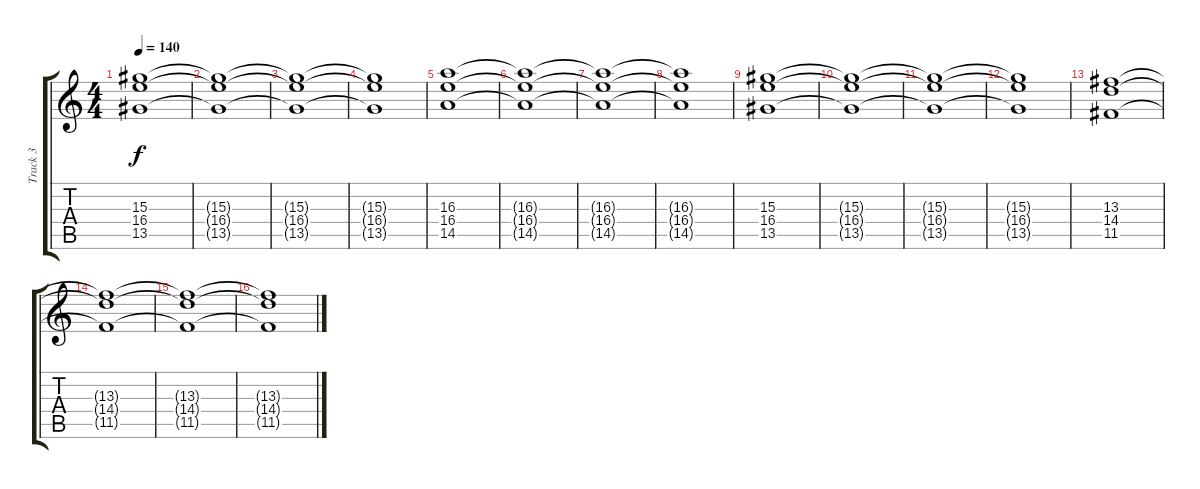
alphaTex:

\track ("Track 3" "Track 3") {instrument distortionguitar}
\staff {score tabs}
\tuning (D4 A3 F3 C3 G2 D2) {hide}
\ts (4 4)
\tempo 140
\clef g2
\ks c
(15.3 16.4 13.5).1{dy f} |
(15.3{t} 16.4{t} 13.5{t}).1 |
(15.3{t} 16.4{t} 13.5{t}).1 |
(15.3{t} 16.4{t} 13.5{t}).1 |
(16.3 16.4 14.5).1 |
(16.3{t} 16.4{t} 14.5{t}).1 |
(16.3{t} 16.4{t} 14.5{t}).1 |
(16.3{t} 16.4{t} 14.5{t}).1 |
(15.3 16.4 13.5).1 |
(15.3{t} 16.4{t} 13.5{t}).1 |
(15.3{t} 16.4{t} 13.5{t}).1 |
(15.3{t} 16.4{t} 13.5{t}).1 |
(13.3 14.4 11.5).1 |
(13.3{t} 14.4{t} 11.5{t}).1 |
(13.3{t} 14.4{t} 11.5{t}).1 |
(13.3{t} 14.4{t} 11.5{t}).1
